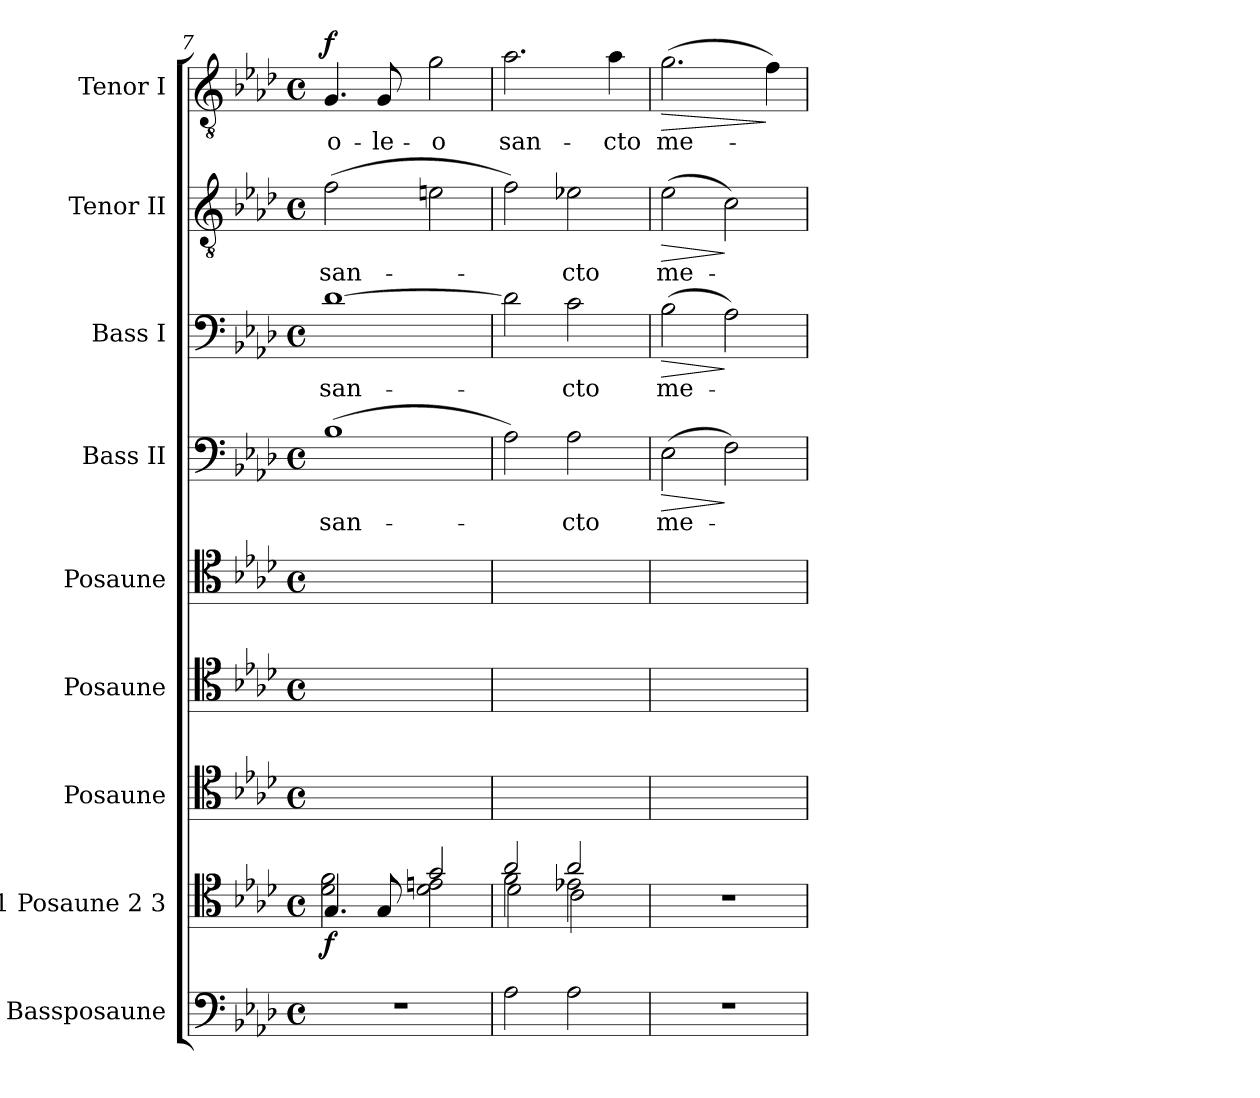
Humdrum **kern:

**kern	**kern	**dynam	**kern	**kern	**kern	**kern	**text	**dynam	**kern	**text	**dynam	**kern	**text	**dynam	**kern	**text	**dynam
*part9	*part8	*part8	*part7	*part6	*part5	*part4	*part4	*part4	*part3	*part3	*part3	*part2	*part2	*part2	*part1	*part1	*part1
*staff9	*staff8	*staff8	*staff7	*staff6	*staff5	*staff4	*staff4	*staff4	*staff3	*staff3	*staff3	*staff2	*staff2	*staff2	*staff1	*staff1	*staff1
*I"Bassposaune	*I"1 Posaune 2 3	*	*I"Posaune	*I"Posaune	*I"Posaune	*I"Bass II	*	*	*I"Bass I	*	*	*I"Tenor II	*	*	*I"Tenor I	*	*
*I'B. Pos.	*I'Pos.	*	*I'Pos.	*I'Pos.	*I'Pos.	*I'B.	*	*	*I'B.	*	*	*I'T.	*	*	*I'T.	*	*
!!LO:LB:g=z
*clefF4	*clefC4	*	*clefC4	*clefC4	*clefC4	*clefF4	*	*	*clefF4	*	*	*clefGv2	*	*	*clefGv2	*	*
*	*	*	*	*	*	*	*	*	*	*	*	*ITrd7c12	*	*	*ITrd7c12	*	*
*k[b-e-a-d-]	*k[b-e-a-d-]	*	*k[b-e-a-d-]	*k[b-e-a-d-]	*k[b-e-a-d-]	*k[b-e-a-d-]	*	*	*k[b-e-a-d-]	*	*	*k[b-e-a-d-]	*	*	*k[b-e-a-d-]	*	*
*f:	*f:	*	*f:	*f:	*f:	*f:	*	*	*f:	*	*	*f:	*	*	*f:	*	*
*M4/4	*M4/4	*	*M4/4	*M4/4	*M4/4	*M4/4	*	*	*M4/4	*	*	*M4/4	*	*	*M4/4	*	*
*met(c)	*met(c)	*	*met(c)	*met(c)	*met(c)	*met(c)	*	*	*met(c)	*	*	*met(c)	*	*	*met(c)	*	*
=7	=7	=7	=7	=7	=7	=7	=7	=7	=7	=7	=7	=7	=7	=7	=7	=7	=7
*	*^	*	*	*	*^	*	*	*	*	*	*	*	*	*	*	*	*
!	!	!	!	!	!	!	!	!	!LO:LY:b:color=#000000	!	!	!	!	!	!	!	!	!	!
!	!	!	!	!	!	!	!	!	!	!	!	!LO:LY:b:color=#000000	!	!	!	!	!	!	!
!	!	!	!	!	!	!	!	!	!	!	!	!	!	!	!LO:LY:b:color=#000000	!	!	!	!
!	!	!	!	!	!	!	!	!	!	!	!	!	!	!	!	!	!	!LO:LY:b:color=#000000	!
1r	4.Gi/	2d-i\ 2fi	f	1ryy	1ryy	4.Gi/yy	2d-i\yy 2fiyy	(1B-i	san-	.	[1d-i	san-	.	(2Fi\	san-	.	4.GGi/	o-	f
!	!	!	!	!	!	!	!	!	!	!	!	!	!	!	!	!	!	!LO:LY:b:color=#000000	!
.	8Gi/	.	.	.	.	8Gi/yy	.	.	.	.	.	.	.	.	.	.	8GGi/	-le-	.
!	!	!	!	!	!	!	!	!	!	!	!	!	!	!	!	!	!	!LO:LY:b:color=#000000	!
.	2gi/	2d-i\ 2eni	.	.	.	2gi/yy	2d-i\yy 2eniyy	.	.	.	.	.	.	2Eni\	.	.	2Gi\	-o	.
*	*	*	*	*	*	*v	*v	*	*	*	*	*	*	*	*	*	*	*	*
=8	=8	=8	=8	=8	=8	=8	=8	=8	=8	=8	=8	=8	=8	=8	=8	=8	=8	=8
*	*	*^	*	*	*	*	*	*	*	*	*	*	*	*	*	*	*	*
*	*	*	*	*	*	*	*^	*	*	*	*	*	*	*	*	*	*	*	*
!	!	!	!	!	!	!	!	!	!	!LO:LY:b:color=#000000	!	!	!	!	!	!	!	!	!	!
*	*	*	*	*	*	*	*v	*v	*	*	*	*	*	*	*	*	*	*	*	*
*	*	*	*	*	*	*	*^	*	*	*	*	*	*	*	*	*	*	*	*
!	!	!	!	!	!	!	!	!	!	!	!	!	!LO:LY:b:color=#000000	!	!	!	!	!	!	!
*	*	*	*	*	*	*	*v	*v	*	*	*	*	*	*	*	*	*	*	*	*
*	*	*	*	*	*	*	*^	*	*	*	*	*	*	*	*	*	*	*	*
!	!	!	!	!	!	!	!	!	!	!	!	!	!	!	!	!LO:LY:b:color=#000000	!	!	!	!
*	*	*	*	*	*	*	*v	*v	*	*	*	*	*	*	*	*	*	*	*	*
*	*	*	*	*	*	*	*^	*	*	*	*	*	*	*	*	*	*	*	*
!	!	!	!	!	!	!	!	!	!	!	!	!	!	!	!	!	!	!	!LO:LY:b:color=#000000	!
*	*	*	*	*	*	*	*v	*v	*	*	*	*	*	*	*	*	*	*	*	*
2A-i\	2a-i/	2fi\	2d-i\	.	2d-i\yy	2fi\yy	2a-i\yy	2A-i\)	-­	.	2d-i\]	-­	.	2Fi\)	-­	.	2.A-i\	san-	.
!	!	!	!	!	!	!	!	!	!LO:LY:b:color=#000000	!	!	!	!	!	!	!	!	!	!
!	!	!	!	!	!	!	!	!	!	!	!	!LO:LY:b:color=#000000	!	!	!	!	!	!	!
!	!	!	!	!	!	!	!	!	!	!	!	!	!	!	!LO:LY:b:color=#000000	!	!	!	!
2A-i\	2a-i/	2e-Xi\	2ci\	.	2ci\yy	2e-i\yy	2a-i\yy	2A-i\	cto	.	2ci\	cto	.	2E-Xi\	cto	.	.	.	.
!	!	!	!	!	!	!	!	!	!	!	!	!	!	!	!	!	!	!LO:LY:b:color=#000000	!
.	.	.	.	.	.	.	.	.	.	.	.	.	.	.	.	.	4A-i\	-cto	.
*	*v	*v	*v	*	*	*	*	*	*	*	*	*	*	*	*	*	*	*	*
=9	=9	=9	=9	=9	=9	=9	=9	=9	=9	=9	=9	=9	=9	=9	=9	=9	=9
!	!	!	!	!	!	!	!LO:LY:b:color=#000000	!LO:HP:b	!	!	!	!	!	!	!	!	!
!	!	!	!	!	!	!	!	!	!	!LO:LY:b:color=#000000	!LO:HP:b	!	!	!	!	!	!
!	!	!	!	!	!	!	!	!	!	!	!	!	!LO:LY:b:color=#000000	!LO:HP:b	!	!	!
!	!	!	!	!	!	!	!	!	!	!	!	!	!	!	!	!LO:LY:b:color=#000000	!LO:HP:b
1r	1r	.	1ryy	1ryy	1ryy	(2E-i\	me-	>	(2B-i\	me-	>	(2E-i\	me-	>	(2.Gi\	me-	>
.	.	.	.	.	.	2Fi\)	.	]	2A-i\)	.	]	2Ci\)	.	]	.	.	.
.	.	.	.	.	.	.	.	.	.	.	.	.	.	.	4Fi\)	.	]
=	=	=	=	=	=	=	=	=	=	=	=	=	=	=	=	=	=
*-	*-	*-	*-	*-	*-	*-	*-	*-	*-	*-	*-	*-	*-	*-	*-	*-	*-
